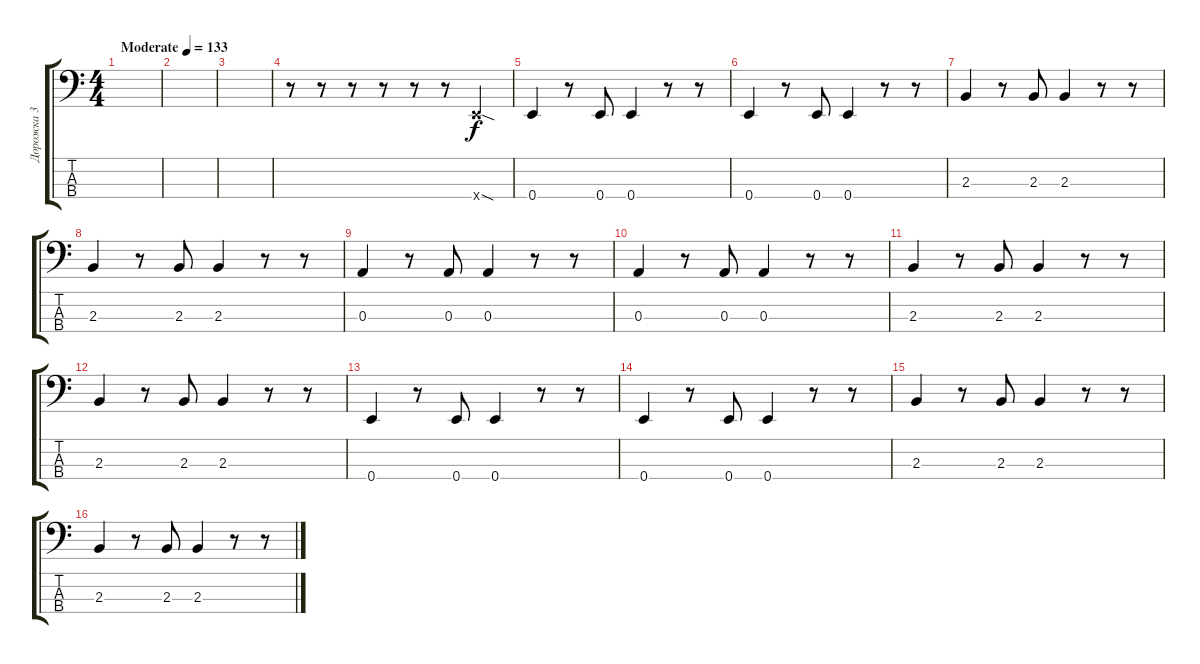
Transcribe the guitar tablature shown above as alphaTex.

\track ("Дорожка 3" "Дорожка 3") {instrument electricbassfinger}
\staff {score tabs}
\tuning (G2 D2 A1 E1) {hide}
\ts (4 4)
\tempo (133 "Moderate")
\clef f4
\ks c
|
|
|
r.8 r.8 r.8 r.8 r.8 r.8 0.4{sod x}.4 |
0.4.4 r.8 0.4.8 0.4.4 r.8 r.8 |
0.4.4 r.8 0.4.8 0.4.4 r.8 r.8 |
2.3.4 r.8 2.3.8 2.3.4 r.8 r.8 |
2.3.4 r.8 2.3.8 2.3.4 r.8 r.8 |
0.3.4 r.8 0.3.8 0.3.4 r.8 r.8 |
0.3.4 r.8 0.3.8 0.3.4 r.8 r.8 |
2.3.4 r.8 2.3.8 2.3.4 r.8 r.8 |
2.3.4 r.8 2.3.8 2.3.4 r.8 r.8 |
0.4.4 r.8 0.4.8 0.4.4 r.8 r.8 |
0.4.4 r.8 0.4.8 0.4.4 r.8 r.8 |
2.3.4 r.8 2.3.8 2.3.4 r.8 r.8 |
2.3.4 r.8 2.3.8 2.3.4 r.8 r.8
